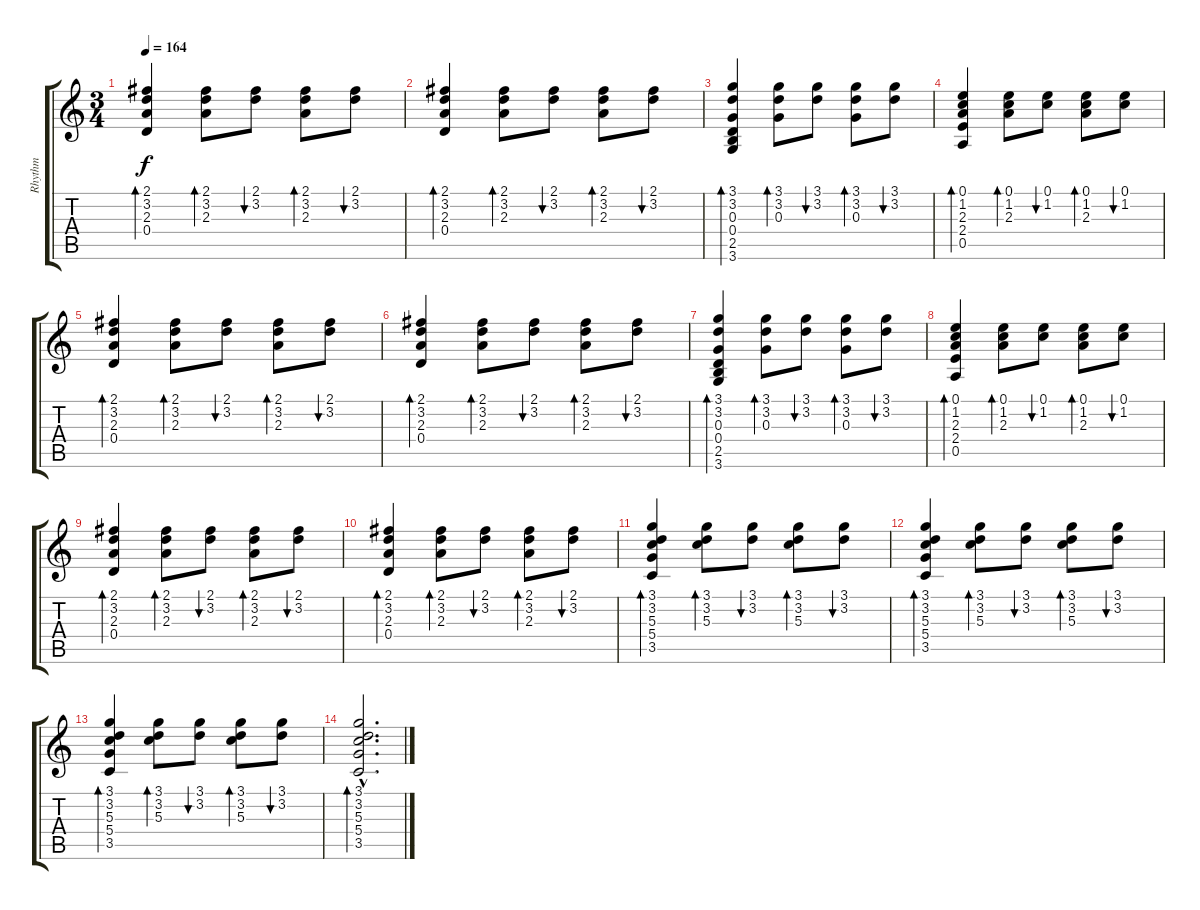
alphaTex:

\track ("Rhythm" "Rhythm") {instrument acousticguitarsteel}
\staff {score tabs}
\tuning (E4 B3 G3 D3 A2 E2) {hide}
\ts (3 4)
\tempo 164
\clef g2
\ks c
(2.1 3.2 2.3 0.4).4{bd 60 dy f} (2.1 3.2 2.3).8{bd 30} (2.1 3.2).8{bu 60} (2.1 3.2 2.3).8{bd 30} (2.1 3.2).8{bu 60} |
(2.1 3.2 2.3 0.4).4{bd 60} (2.1 3.2 2.3).8{bd 30} (2.1 3.2).8{bu 60} (2.1 3.2 2.3).8{bd 30} (2.1 3.2).8{bu 60} |
(3.1 3.2 0.3 0.4 2.5 3.6).4{bd 60} (3.1 3.2 0.3).8{bd 30} (3.1 3.2).8{bu 60} (3.1 3.2 0.3).8{bd 30} (3.1 3.2).8{bu 60} |
(0.1 1.2 2.3 2.4 0.5).4{bd 60} (0.1 1.2 2.3).8{bd 30} (0.1 1.2).8{bu 60} (0.1 1.2 2.3).8{bd 30} (0.1 1.2).8{bu 60} |
(2.1 3.2 2.3 0.4).4{bd 60} (2.1 3.2 2.3).8{bd 30} (2.1 3.2).8{bu 60} (2.1 3.2 2.3).8{bd 30} (2.1 3.2).8{bu 60} |
(2.1 3.2 2.3 0.4).4{bd 60} (2.1 3.2 2.3).8{bd 30} (2.1 3.2).8{bu 60} (2.1 3.2 2.3).8{bd 30} (2.1 3.2).8{bu 60} |
(3.1 3.2 0.3 0.4 2.5 3.6).4{bd 60} (3.1 3.2 0.3).8{bd 30} (3.1 3.2).8{bu 60} (3.1 3.2 0.3).8{bd 30} (3.1 3.2).8{bu 60} |
(0.1 1.2 2.3 2.4 0.5).4{bd 60} (0.1 1.2 2.3).8{bd 30} (0.1 1.2).8{bu 60} (0.1 1.2 2.3).8{bd 30} (0.1 1.2).8{bu 60} |
(2.1 3.2 2.3 0.4).4{bd 60} (2.1 3.2 2.3).8{bd 30} (2.1 3.2).8{bu 60} (2.1 3.2 2.3).8{bd 30} (2.1 3.2).8{bu 60} |
(2.1 3.2 2.3 0.4).4{bd 60} (2.1 3.2 2.3).8{bd 30} (2.1 3.2).8{bu 60} (2.1 3.2 2.3).8{bd 30} (2.1 3.2).8{bu 60} |
(3.1 3.2 5.3 5.4 3.5).4{bd 60} (3.1 3.2 5.3).8{bd 30} (3.1 3.2).8{bu 60} (3.1 3.2 5.3).8{bd 30} (3.1 3.2).8{bu 60} |
(3.1 3.2 5.3 5.4 3.5).4{bd 60} (3.1 3.2 5.3).8{bd 30} (3.1 3.2).8{bu 60} (3.1 3.2 5.3).8{bd 30} (3.1 3.2).8{bu 60} |
(3.1 3.2 5.3 5.4 3.5).4{bd 60} (3.1 3.2 5.3).8{bd 30} (3.1 3.2).8{bu 60} (3.1 3.2 5.3).8{bd 30} (3.1 3.2).8{bu 60} |
(3.1{hac} 3.2{hac} 5.3{hac} 5.4{hac} 3.5{hac}).2{d bd 60}
